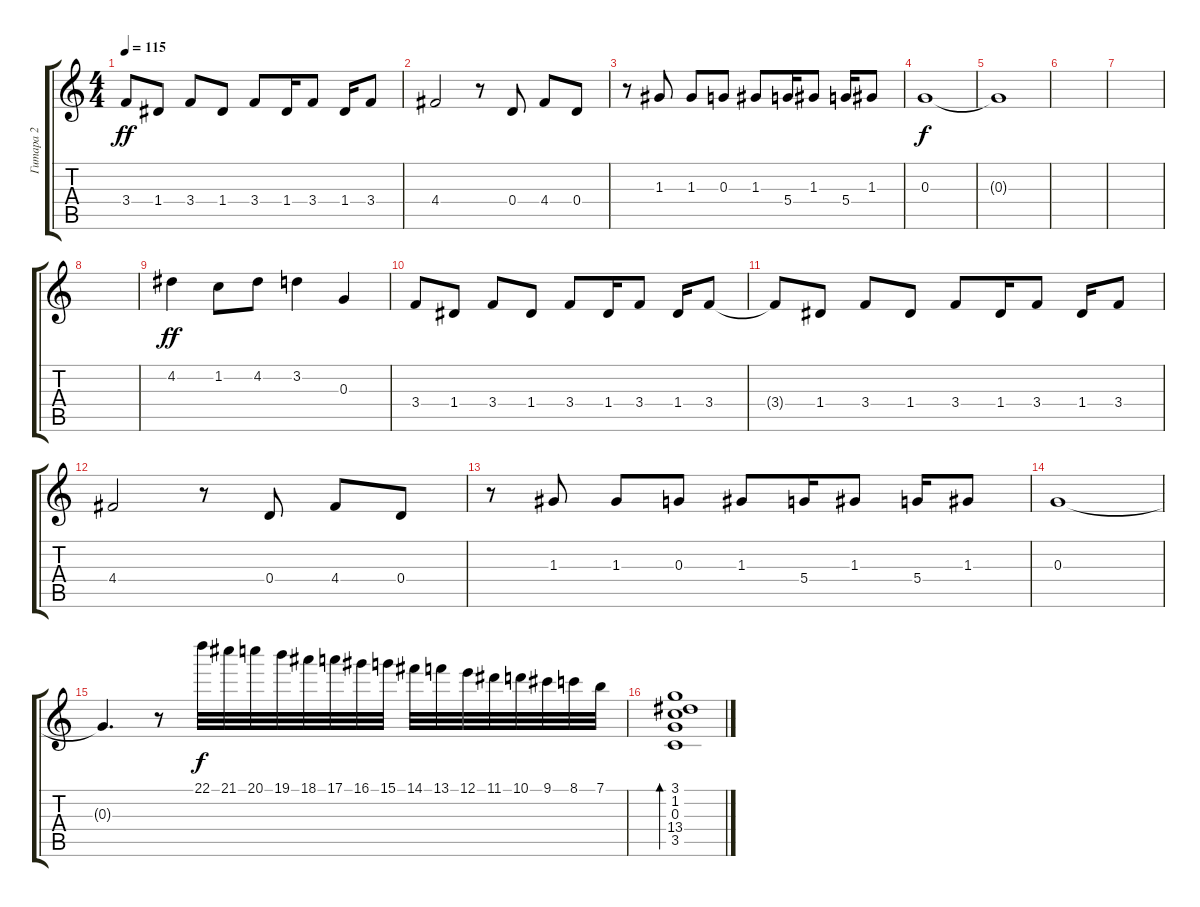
\track ("Гитара 2" "Гитара 2") {instrument distortionguitar}
\staff {score tabs}
\tuning (E4 B3 G3 D3 A2 E2) {hide}
\ts (4 4)
\tempo 115
\clef g2
\ks c
3.4{t}.8{dy ff} 1.4.8 3.4.8 1.4.8 3.4.8 1.4.16 3.4.8 1.4.16 3.4.8 |
4.4.2 r.8 0.4.8 4.4.8 0.4.8 |
r.8 1.3.8 1.3.8 0.3.8 1.3.8 5.4.16 1.3.8 5.4.16 1.3.8 |
0.3.1{dy f} |
0.3{t}.1 |
|
|
|
4.2.4{dy ff} 1.2.8 4.2.8 3.2.4 0.3.4 |
3.4.8 1.4.8 3.4.8 1.4.8 3.4.8 1.4.16 3.4.8 1.4.16 3.4.8 |
3.4{t}.8 1.4.8 3.4.8 1.4.8 3.4.8 1.4.16 3.4.8 1.4.16 3.4.8 |
4.4.2 r.8 0.4.8 4.4.8 0.4.8 |
r.8 1.3.8 1.3.8 0.3.8 1.3.8 5.4.16 1.3.8 5.4.16 1.3.8 |
0.3.1 |
0.3{t}.4{d} r.8{instrument distortionguitar} 22.1.32{dy f} 21.1.32 20.1.32 19.1.32 18.1.32 17.1.32 16.1.32 15.1.32 14.1.32 13.1.32 12.1.32 11.1.32 10.1.32 9.1.32 8.1.32 7.1.32 |
(3.1 1.2 0.3 13.4 3.5).1{bd 60 volume 13}
